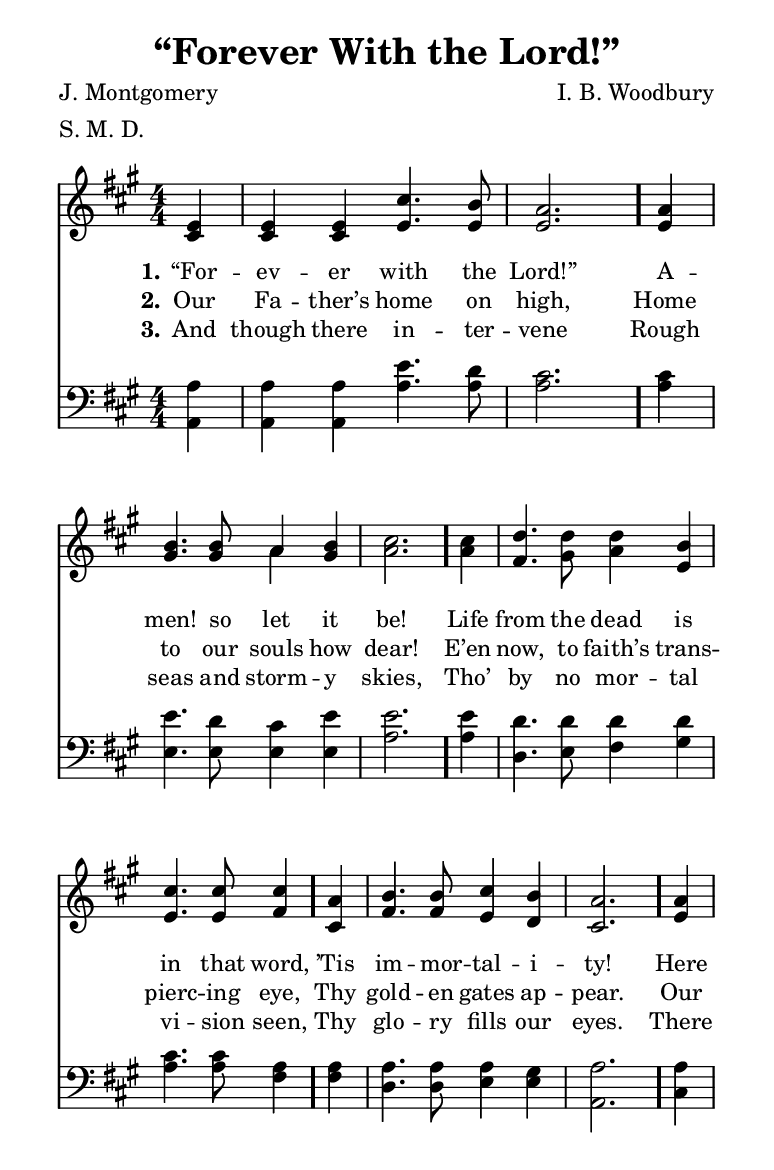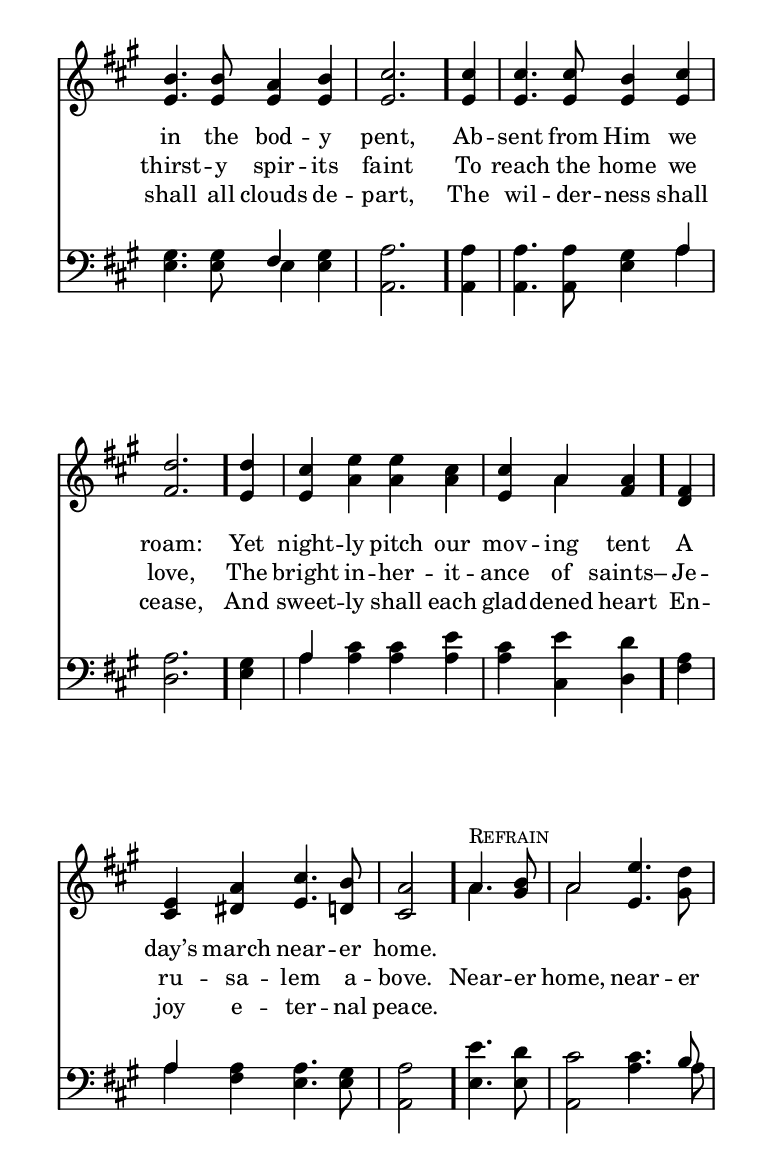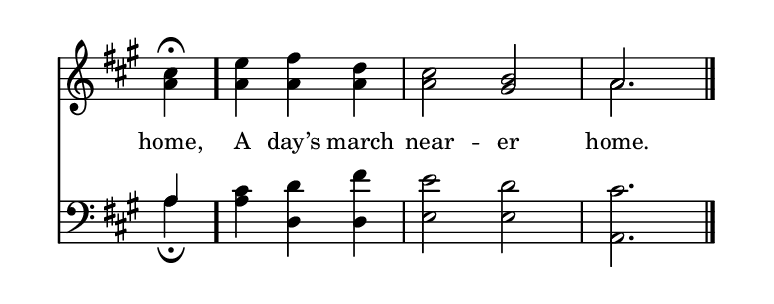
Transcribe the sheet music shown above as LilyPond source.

\include "common/global.ily"
\paper {
  \include "common/paper.ily"
}

\header{
  hymnnumber = "214"
  title = "“Forever With the Lord!”"
  tunename = "Nearer Home"
  meter = "S. M. D." % TODO "with Refrain" ?
  poet = "J. Montgomery"
  composer = "I. B. Woodbury"
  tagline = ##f
}

ta = { \tempo 4=120 }
tb = { \tempo 4=60 }

global = {
  \include "common/overrides.ily"
  \override Staff.TimeSignature.style = #'numbered
  \time 4/4
  \override Score.MetronomeMark.transparent = ##t % hide all fermata changes too
  \ta
  \key a \major
  \partial 4
  \autoBeamOff
}

patternA = { c4 | c c c'4. c8 | c2. }
patternB = { c4 | c4. c8 c4 c | c2. }
patternC = { c4 | c4. c8 c4 c | c4. c8 c4 }

notesSoprano = {
\global
\relative c' {

  e4 | e e cis'4. b8 | a2.
  a4 | b4. b8 a4 b | cis2.
  cis4 | d4. d8 d4 b | cis4. cis8 cis4
  \changePitch \patternB { a | b b cis b | a }
  \changePitch \patternB { a | b b a b | cis }
  \changePitch \patternB { cis | cis cis b cis | d }
  d4 | cis e e cis | cis a a
  fis4 | e a cis4. b8 | a2

  << s^\markup { \small \caps "Refrain" }
  { a4. b8 | a2 e'4. d8 | \tb cis4\fermata \ta } >>
  e4 fis d | cis2 b | a2.

  \bar "|."

}
}

notesAlto = {
\global
\relative e' {

  \changePitch \patternA { cis | cis cis e e | e }
  \changePitch \patternB { e | gis gis a gis | a }
  \changePitch \patternC { a | fis gis a e | e e fis }
  \changePitch \patternB { cis | fis fis e d | cis }
  \changePitch \patternB { e | e e e e | e }
  \changePitch \patternB { e | e e e e | fis }
  e4 | e a a a | e a fis
  d4 | cis dis e4. d8 | cis2

  a'4. gis8 | a2 e4. gis8 | a4
  a4 a a | a2 gis | a2.

}
}

notesTenor = {
\global
\relative a {

  \changePitch \patternA { a | a a e' d | cis }
  \changePitch \patternB { cis | e d cis e | e }
  \changePitch \patternC { e | d d d d | cis cis a }
  \changePitch \patternB { a | a a a gis | a }
  \changePitch \patternB { a | gis gis fis gis | a }
  \changePitch \patternB { a | a a gis a | a }
  gis4 | a cis cis e | cis e d
  a4 | a a a4. gis8 | a2

  e'4. d8 | cis2 cis4. b8 | a4
  cis4 d fis | e2 d | cis2.

}
}

notesBass = {
\global
\relative f, {

  \changePitch \patternA { a | a a a' a | a }
  \changePitch \patternB { a | e e e e | a }
  \changePitch \patternC { a | d, e fis gis | a a fis }
  \changePitch \patternB { fis | d d e e | a, }
  \changePitch \patternB { cis | e e e e | a, }
  \changePitch \patternB { a | a a e' a | d, }
  e4 | a a a a | a cis, d
  fis4 | a fis e4. e8 | a,2

  e'4. e8 | a,2 a'4. a8 | a4\fermata
  a4 d,4 d | e2 e | a,2.

}
}

Refrain = \lyricmode {

Near -- er home, near -- er home, \bar "."
A day’s march near -- er home. \bar "."

}

wordsA = \lyricmode {
\set stanza = "1."

“For -- ev -- er with the Lord!” \bar "."
A -- men! so let it be! \bar "."
Life from the dead is in that word, \bar "."
’Tis im -- mor -- tal -- i -- ty! \bar "."
Here in the bod -- y pent, \bar "."
Ab -- sent from Him we roam: \bar "."
Yet night -- ly pitch our mov -- ing tent \bar "."
A day’s march near -- er home. \bar "."

}

wordsB = \lyricmode {
\set stanza = "2."

Our Fa -- ther’s home on high,
Home to our souls how dear!
E’en now, to faith’s trans -- pierc -- ing eye,
Thy gold -- en gates ap -- pear.
Our thirst -- y spir -- its faint
To reach the home we love,
The bright in -- her -- it -- ance of saints–
Je -- ru -- sa -- lem a -- bove.

\Refrain

}

wordsC = \lyricmode {
\set stanza = "3."

And though there in -- ter -- vene
Rough seas and storm -- y skies,
Tho’ by no mor -- tal vi -- sion seen,
Thy glo -- ry fills our eyes.
There shall all clouds de -- part,
The wil -- der -- ness shall cease,
And sweet -- ly shall each glad -- dened heart
En -- joy e -- ter -- nal peace.

}

\score {
  \context ChoirStaff <<
    \context Staff = upper <<
      \set Staff.autoBeaming = ##f
      \set ChoirStaff.systemStartDelimiter = #'SystemStartBar
      \set ChoirStaff.printPartCombineTexts = ##f
      \partcombine #'(2 . 9) \notesSoprano \notesAlto
      \context NullVoice = sopranos { \voiceOne << \notesSoprano >> }
      \context NullVoice = altos { \voiceTwo << \notesAlto >> }
      \context Lyrics = one   \lyricsto sopranos \wordsA
      \context Lyrics = two   \lyricsto sopranos \wordsB
      \context Lyrics = three \lyricsto sopranos \wordsC
    >>
    \context Staff = men <<
      \clef bass
      \set ChoirStaff.printPartCombineTexts = ##f
      \partcombine #'(2 . 9) \notesTenor \notesBass
      \context NullVoice = tenors { \voiceOne << \notesTenor >> }
      \context NullVoice = basses { \voiceTwo << \notesBass >> }
    >>
  >>
  \layout {
    \include "common/layout.ily"
  }
  \midi{
    \include "common/midi.ily"
  }
}

\version "2.19.49"  % necessary for upgrading to future LilyPond versions.

% vi:set et ts=2 sw=2 ai nocindent syntax=lilypond:
